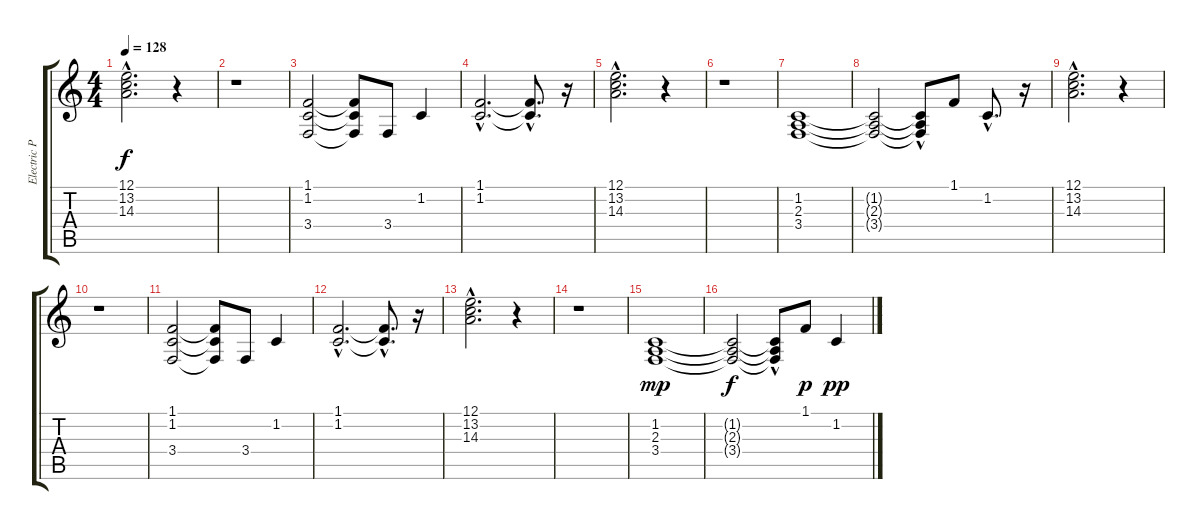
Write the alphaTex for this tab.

\track ("Electric Piano             " "Electric P") {instrument electricpiano1}
\staff {score tabs}
\tuning (E4 B3 G3 D3 A2 E2) {hide}
\ts (4 4)
\tempo 128
\clef g2
\ks c
(12.1{hac} 13.2{hac} 14.3).2{d dy f} r.4 |
r.1 |
(1.1 1.2 3.4).2 (1.1{t} 1.2{t} 3.4{t}).8 3.4.8 1.2.4 |
(1.1{hac} 1.2{hac}).2{d} (1.1{hac t} 1.2{hac t}).8{d} r.16 |
(12.1{hac} 13.2{hac} 14.3).2{d} r.4 |
r.1 |
(1.2 2.3 3.4).1 |
(1.2{t} 2.3{t} 3.4{t}).2 (1.2{hac t} 2.3{t} 3.4{hac t}).8 1.1.8 1.2{hac}.8{d} r.16 |
(12.1{hac} 13.2{hac} 14.3).2{d} r.4 |
r.1 |
(1.1 1.2 3.4).2 (1.1{t} 1.2{t} 3.4{t}).8 3.4.8 1.2.4 |
(1.1{hac} 1.2{hac}).2{d} (1.1{hac t} 1.2{hac t}).8{d} r.16 |
(12.1{hac} 13.2{hac} 14.3).2{d} r.4 |
r.1 |
(1.2 2.3 3.4).1{dy mp} |
(1.2{t} 2.3{t} 3.4{t}).2{dy f} (1.2{hac t} 2.3{t} 3.4{hac t}).8 1.1.8{dy p} 1.2.4{dy pp}
